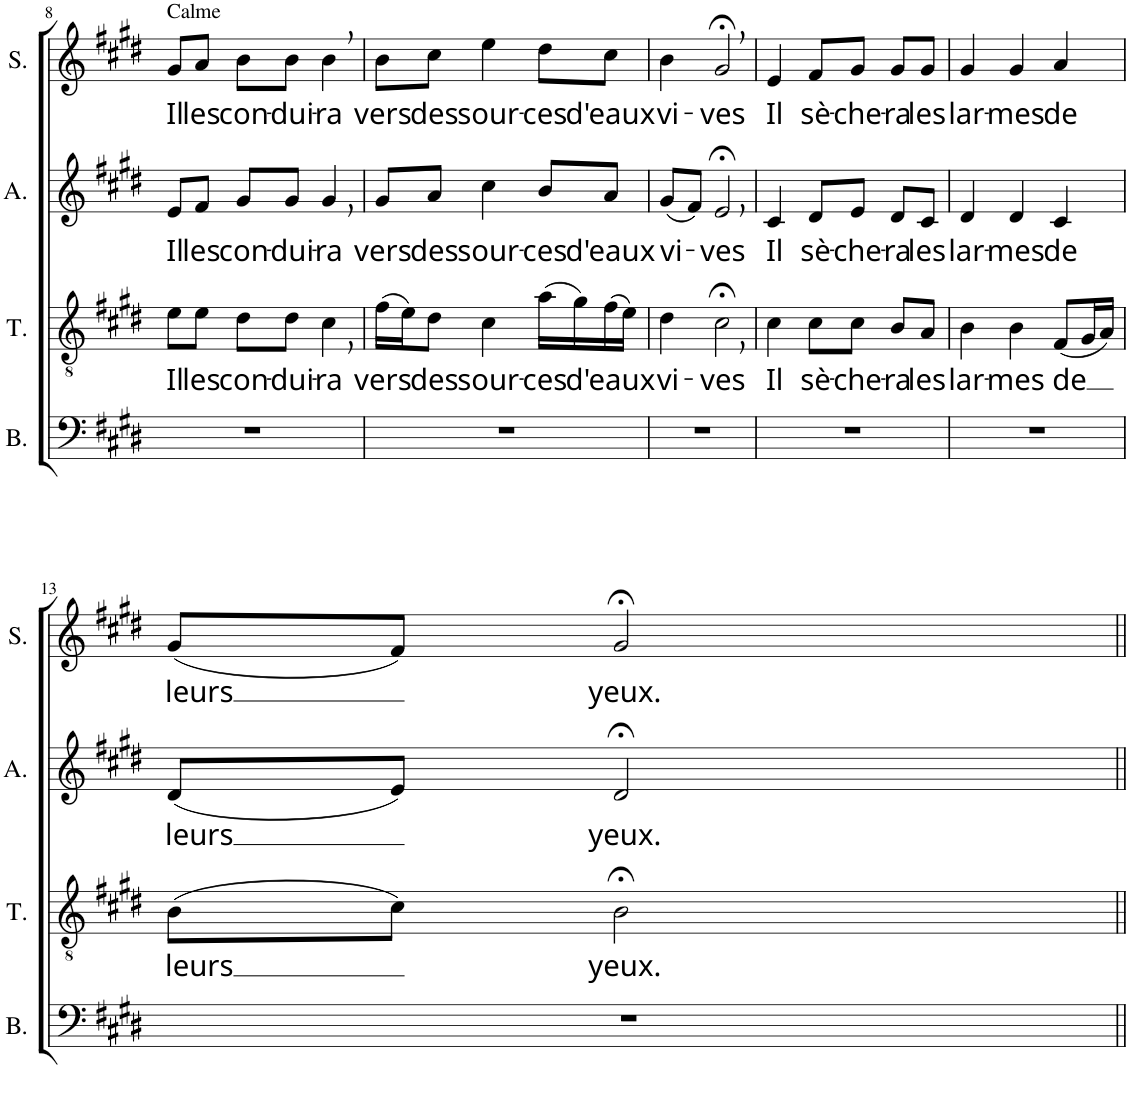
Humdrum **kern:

**kern	**kern	**text	**kern	**text	**kern	**text
*part4	*part3	*part3	*part2	*part2	*part1	*part1
*staff4	*staff3	*staff3	*staff2	*staff2	*staff1	*staff1
*I"Bass	*I"Tenor	*	*I"Alto	*	*I"Soprano	*
*I'B.	*I'T.	*	*I'A.	*	*I'S.	*
!!LO:PB:g=z
*clefF4	*clefGv2	*	*clefG2	*	*clefG2	*
*k[f#c#g#d#]	*k[f#c#g#d#]	*	*k[f#c#g#d#]	*	*k[f#c#g#d#]	*
*M3/4	*M3/4	*	*M3/4	*	*M3/4	*
=8	=8	=8	=8	=8	=8	=8
!	!	!	!	!	!LO:TX:a:t=Calme	!
!	!	!LO:LY:b	!	!LO:LY:b	!	!LO:LY:b
2.r	8e\L	Il	8e/L	Il	8g#/L	Il
!	!	!LO:LY:b	!	!LO:LY:b	!	!LO:LY:b
.	8e\J	les	8f#/J	les	8a/J	les
!	!	!LO:LY:b	!	!LO:LY:b	!	!LO:LY:b
.	8d#\L	con-	8g#/L	con-	8b\L	con-
!	!	!LO:LY:b	!	!LO:LY:b	!	!LO:LY:b
.	8d#\J	-dui-	8g#/J	-dui-	8b\J	-dui-
!	!	!LO:LY:b	!	!LO:LY:b	!	!LO:LY:b
.	4c#,<\	-ra	4g#,</	-ra	4b,\	-ra
=9	=9	=9	=9	=9	=9	=9
!	!	!LO:LY:b	!	!LO:LY:b	!	!LO:LY:b
2.r	(16f#\LL	vers	8g#/L	vers	8b\L	vers
.	16e\J)	.	.	.	.	.
!	!	!LO:LY:b	!	!LO:LY:b	!	!LO:LY:b
.	8d#\J	des	8a/J	des	8cc#\J	des
!	!	!LO:LY:b	!	!LO:LY:b	!	!LO:LY:b
.	4c#\	sour-	4cc#\	sour-	4ee\	sour-
!	!	!LO:LY:b	!	!LO:LY:b	!	!LO:LY:b
.	(16a\LL	-ces	8b/L	-ces	8dd#\L	-ces
.	16g#\)	.	.	.	.	.
!	!	!LO:LY:b	!	!LO:LY:b	!	!LO:LY:b
.	(16f#\	d'eaux	8a/J	d'eaux	8cc#\J	d'eaux
.	16e\JJ)	.	.	.	.	.
=10	=10	=10	=10	=10	=10	=10
!	!	!LO:LY:b	!	!LO:LY:b	!	!LO:LY:b
2.r	4d#\	vi-	(8g#/L	vi-	4b\	vi-
.	.	.	8f#/J)	.	.	.
!	!	!LO:LY:b	!	!LO:LY:b	!	!LO:LY:b
.	2c#;<\	-ves	2e;</	-ves	2g#;</	-ves
=11	=11	=11	=11	=11	=11	=11
!	!	!LO:LY:b	!	!LO:LY:b	!	!LO:LY:b
2.r	4c#\	Il	4c#/	Il	4e/	Il
!	!	!LO:LY:b	!	!LO:LY:b	!	!LO:LY:b
.	8c#\L	sè-	8d#/L	sè-	8f#/L	sè-
!	!	!LO:LY:b	!	!LO:LY:b	!	!LO:LY:b
.	8c#\J	-che-	8e/J	-che-	8g#/J	-che-
!	!	!LO:LY:b	!	!LO:LY:b	!	!LO:LY:b
.	8B/L	-ra	8d#/L	-ra	8g#/L	-ra
!	!	!LO:LY:b	!	!LO:LY:b	!	!LO:LY:b
.	8A/J	les	8c#/J	les	8g#/J	les
=12	=12	=12	=12	=12	=12	=12
!	!	!LO:LY:b	!	!LO:LY:b	!	!LO:LY:b
2.r	4B\	lar-	4d#/	lar-	4g#/	lar-
!	!	!LO:LY:b	!	!LO:LY:b	!	!LO:LY:b
.	4B\	-mes	4d#/	-mes	4g#/	-mes
!	!	!LO:LY:b	!	!LO:LY:b	!	!LO:LY:b
.	(8F#/L	de	4c#/	de	4a/	de
.	16G#/L	.	.	.	.	.
.	16A/JJ)	.	.	.	.	.
!!LO:LB:g=z
=13	=13	=13	=13	=13	=13	=13
!	!	!LO:LY:b	!	!LO:LY:b	!	!LO:LY:b
2.r	(8B\L	leurs	(8d#/L	leurs	(8g#/L	leurs
.	8c#\J)	.	8e/J)	.	8f#/J)	.
!	!	!LO:LY:b	!	!LO:LY:b	!	!LO:LY:b
.	2B;<\	yeux.	2d#;</	yeux.	2g#;</	yeux.
=||	=||	=||	=||	=||	=||	=||
*-	*-	*-	*-	*-	*-	*-
